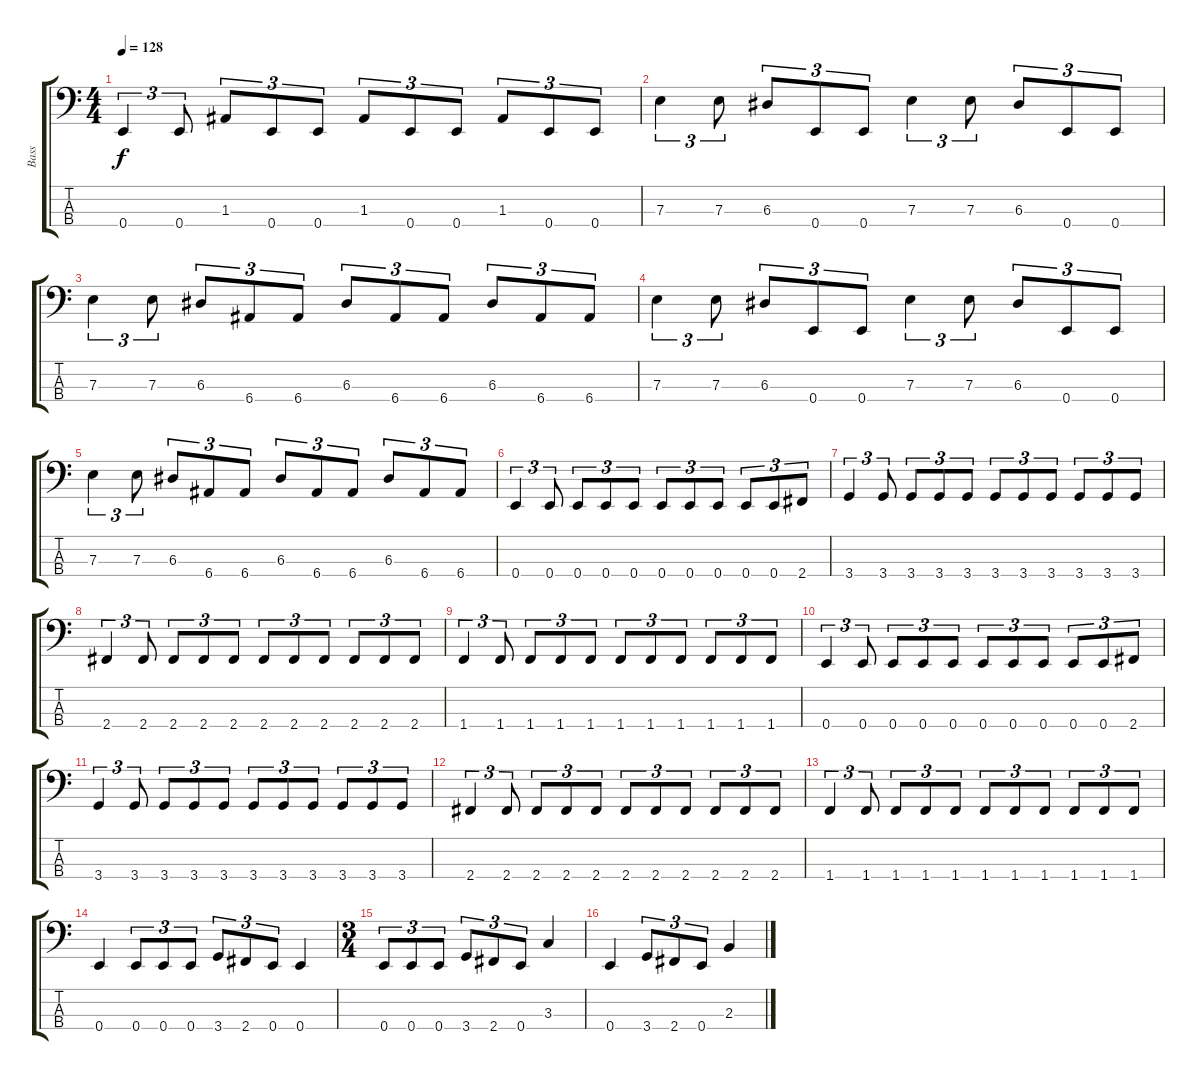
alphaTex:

\track ("Bass" "Bass") {instrument electricbassfinger}
\staff {score tabs}
\tuning (G2 D2 A1 E1) {hide}
\ts (4 4)
\tempo 128
\clef f4
\ks c
0.4.4{tu (3 2) dy f} 0.4.8{tu (3 2)} 1.3.8{tu (3 2)} 0.4.8{tu (3 2)} 0.4.8{tu (3 2)} 1.3.8{tu (3 2)} 0.4.8{tu (3 2)} 0.4.8{tu (3 2)} 1.3.8{tu (3 2)} 0.4.8{tu (3 2)} 0.4.8{tu (3 2)} |
7.3.4{tu (3 2)} 7.3.8{tu (3 2)} 6.3.8{tu (3 2)} 0.4.8{tu (3 2)} 0.4.8{tu (3 2)} 7.3.4{tu (3 2)} 7.3.8{tu (3 2)} 6.3.8{tu (3 2)} 0.4.8{tu (3 2)} 0.4.8{tu (3 2)} |
7.3.4{tu (3 2)} 7.3.8{tu (3 2)} 6.3.8{tu (3 2)} 6.4.8{tu (3 2)} 6.4.8{tu (3 2)} 6.3.8{tu (3 2)} 6.4.8{tu (3 2)} 6.4.8{tu (3 2)} 6.3.8{tu (3 2)} 6.4.8{tu (3 2)} 6.4.8{tu (3 2)} |
7.3.4{tu (3 2)} 7.3.8{tu (3 2)} 6.3.8{tu (3 2)} 0.4.8{tu (3 2)} 0.4.8{tu (3 2)} 7.3.4{tu (3 2)} 7.3.8{tu (3 2)} 6.3.8{tu (3 2)} 0.4.8{tu (3 2)} 0.4.8{tu (3 2)} |
7.3.4{tu (3 2)} 7.3.8{tu (3 2)} 6.3.8{tu (3 2)} 6.4.8{tu (3 2)} 6.4.8{tu (3 2)} 6.3.8{tu (3 2)} 6.4.8{tu (3 2)} 6.4.8{tu (3 2)} 6.3.8{tu (3 2)} 6.4.8{tu (3 2)} 6.4.8{tu (3 2)} |
0.4.4{tu (3 2)} 0.4.8{tu (3 2)} 0.4.8{tu (3 2)} 0.4.8{tu (3 2)} 0.4.8{tu (3 2)} 0.4.8{tu (3 2)} 0.4.8{tu (3 2)} 0.4.8{tu (3 2)} 0.4.8{tu (3 2)} 0.4.8{tu (3 2)} 2.4.8{tu (3 2)} |
3.4.4{tu (3 2)} 3.4.8{tu (3 2)} 3.4.8{tu (3 2)} 3.4.8{tu (3 2)} 3.4.8{tu (3 2)} 3.4.8{tu (3 2)} 3.4.8{tu (3 2)} 3.4.8{tu (3 2)} 3.4.8{tu (3 2)} 3.4.8{tu (3 2)} 3.4.8{tu (3 2)} |
2.4.4{tu (3 2)} 2.4.8{tu (3 2)} 2.4.8{tu (3 2)} 2.4.8{tu (3 2)} 2.4.8{tu (3 2)} 2.4.8{tu (3 2)} 2.4.8{tu (3 2)} 2.4.8{tu (3 2)} 2.4.8{tu (3 2)} 2.4.8{tu (3 2)} 2.4.8{tu (3 2)} |
1.4.4{tu (3 2)} 1.4.8{tu (3 2)} 1.4.8{tu (3 2)} 1.4.8{tu (3 2)} 1.4.8{tu (3 2)} 1.4.8{tu (3 2)} 1.4.8{tu (3 2)} 1.4.8{tu (3 2)} 1.4.8{tu (3 2)} 1.4.8{tu (3 2)} 1.4.8{tu (3 2)} |
0.4.4{tu (3 2)} 0.4.8{tu (3 2)} 0.4.8{tu (3 2)} 0.4.8{tu (3 2)} 0.4.8{tu (3 2)} 0.4.8{tu (3 2)} 0.4.8{tu (3 2)} 0.4.8{tu (3 2)} 0.4.8{tu (3 2)} 0.4.8{tu (3 2)} 2.4.8{tu (3 2)} |
3.4.4{tu (3 2)} 3.4.8{tu (3 2)} 3.4.8{tu (3 2)} 3.4.8{tu (3 2)} 3.4.8{tu (3 2)} 3.4.8{tu (3 2)} 3.4.8{tu (3 2)} 3.4.8{tu (3 2)} 3.4.8{tu (3 2)} 3.4.8{tu (3 2)} 3.4.8{tu (3 2)} |
2.4.4{tu (3 2)} 2.4.8{tu (3 2)} 2.4.8{tu (3 2)} 2.4.8{tu (3 2)} 2.4.8{tu (3 2)} 2.4.8{tu (3 2)} 2.4.8{tu (3 2)} 2.4.8{tu (3 2)} 2.4.8{tu (3 2)} 2.4.8{tu (3 2)} 2.4.8{tu (3 2)} |
1.4.4{tu (3 2)} 1.4.8{tu (3 2)} 1.4.8{tu (3 2)} 1.4.8{tu (3 2)} 1.4.8{tu (3 2)} 1.4.8{tu (3 2)} 1.4.8{tu (3 2)} 1.4.8{tu (3 2)} 1.4.8{tu (3 2)} 1.4.8{tu (3 2)} 1.4.8{tu (3 2)} |
0.4.4 0.4.8{tu (3 2)} 0.4.8{tu (3 2)} 0.4.8{tu (3 2)} 3.4.8{tu (3 2)} 2.4.8{tu (3 2)} 0.4.8{tu (3 2)} 0.4.4 |
\ts (3 4)
0.4.8{tu (3 2)} 0.4.8{tu (3 2)} 0.4.8{tu (3 2)} 3.4.8{tu (3 2)} 2.4.8{tu (3 2)} 0.4.8{tu (3 2)} 3.3.4 |
0.4.4 3.4.8{tu (3 2)} 2.4.8{tu (3 2)} 0.4.8{tu (3 2)} 2.3.4
